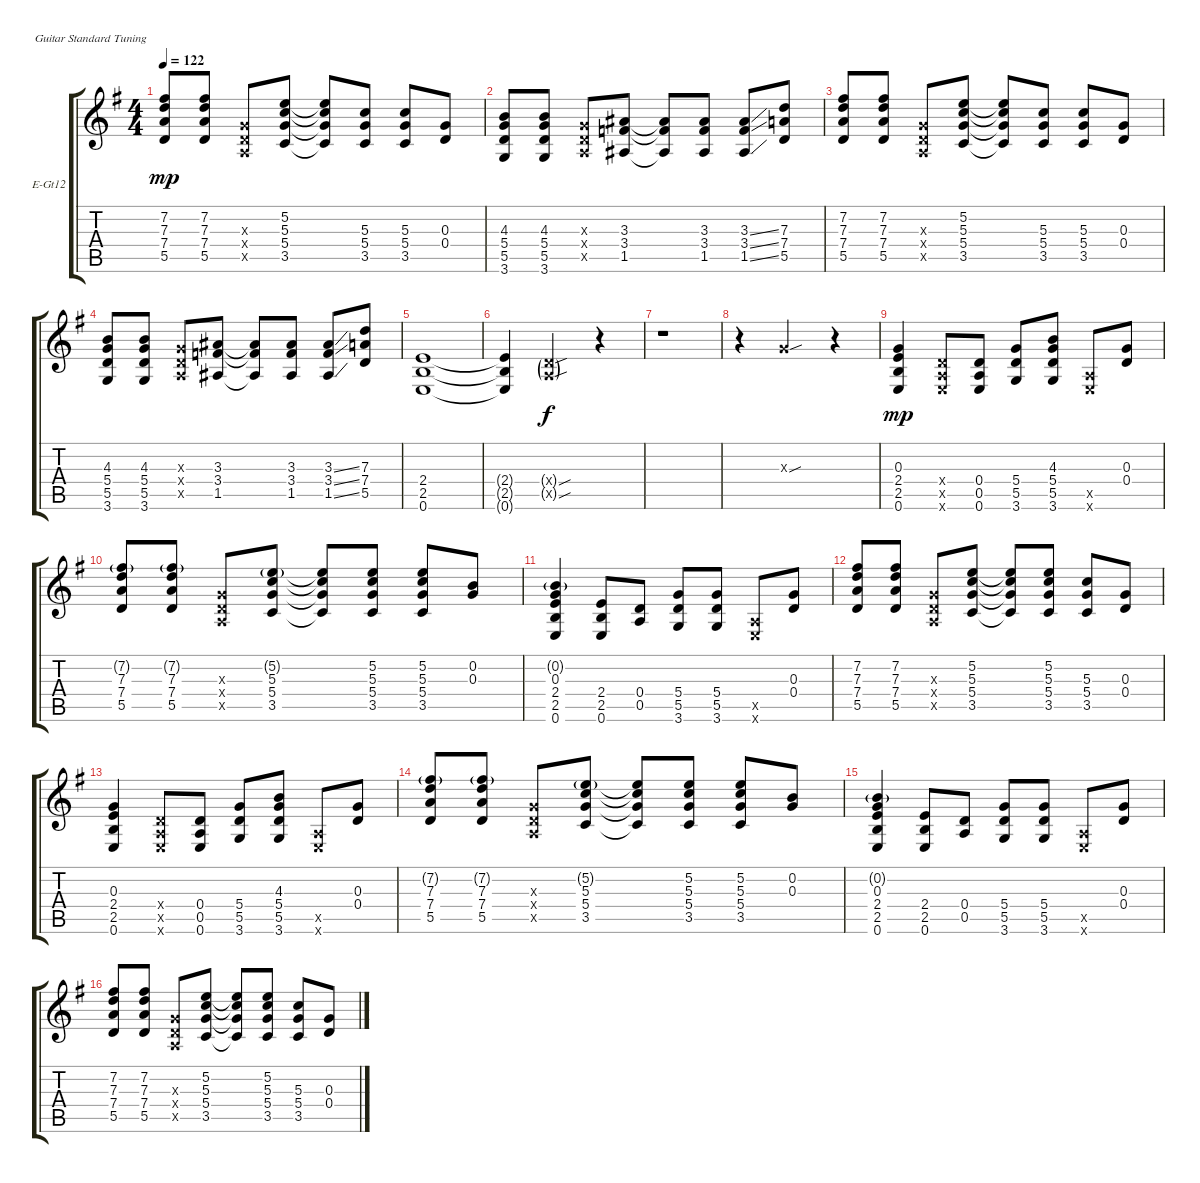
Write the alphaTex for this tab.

\defaultSystemsLayout 4
\bracketExtendMode groupsimilarinstruments
\firstSystemTrackNameOrientation horizontal
\otherSystemsTrackNameOrientation horizontal
\track ("12 St. Electric Guitar" "E-Gt12") {instrument electricguitarclean}
\staff {score tabs}
\tuning (E4 B3 G3 D3 A2 E2)
\ts (4 4)
\tempo 122
\clef g2
\ks g
(5.5 7.4 7.3 7.2).8{dy mp} (5.5 7.4 7.3 7.2).8 (0.5{x} 0.4{x} 0.3{x}).8 (3.5 5.4 5.3 5.2).8 (3.5{t} 5.4{t} 5.3{t} 5.2{t}).8 (3.5 5.4 5.3).8 (3.5 5.4 5.3).8 (0.4 0.3).8 |
(3.6 5.5 5.4 4.3).8 (3.6 5.5 5.4 4.3).8 (0.5{x} 0.4{x} 0.3{x}).8 (1.5 3.4 3.3).8 (1.5{t} 3.4{t} 3.3{t}).8 (1.5 3.4 3.3).8 (1.5{ss} 3.4{ss} 3.3{ss}).8 (5.5 7.4 7.3).8 |
(5.5 7.4 7.3 7.2).8 (5.5 7.4 7.3 7.2).8 (0.5{x} 0.4{x} 0.3{x}).8 (3.5 5.4 5.3 5.2).8 (3.5{t} 5.4{t} 5.3{t} 5.2{t}).8 (3.5 5.4 5.3).8 (3.5 5.4 5.3).8 (0.4 0.3).8 |
(3.6 5.5 5.4 4.3).8 (3.6 5.5 5.4 4.3).8 (0.5{x} 0.4{x} 0.3{x}).8 (1.5 3.4 3.3).8 (1.5{t} 3.4{t} 3.3{t}).8 (1.5 3.4 3.3).8 (1.5{ss} 3.4{ss} 3.3{ss}).8 (5.5 7.4 7.3).8 |
(0.6 2.5 2.4).1 |
(2.4{t} 2.5{t} 0.6{t}).4 (0.4{sou g x} 0.5{sou g x}).2{dy f} r.4 |
r.1 |
r.4 0.3{sou x}.2 r.4 |
(0.6 2.5 2.4 0.3).4{dy mp} (0.6{x} 0.5{x} 0.4{x}).8 (0.6 0.5 0.4).8 (3.6 5.5 5.4).8 (3.6 5.5 5.4 4.3).8 (0.6{x} 0.5{x}).8 (0.4 0.3).8 |
(5.5 7.4 7.3 7.2{g}).8 (5.5 7.4 7.3 7.2{g}).8 (0.5{x} 0.4{x} 0.3{x}).8 (3.5 5.4 5.3 5.2{g}).8 (3.5{t} 5.4{t} 5.3{t} 5.2{t}).8 (3.5 5.4 5.3 5.2).8 (3.5 5.4 5.3 5.2).8 (0.3 0.2).8 |
(0.6 2.5 2.4 0.3 0.2{g}).4 (0.6 2.5 2.4).8 (0.5 0.4).8 (3.6 5.5 5.4).8 (3.6 5.5 5.4).8 (0.5{x} 0.6{x}).8 (0.4 0.3).8 |
(5.5 7.4 7.3 7.2).8 (5.5 7.4 7.3 7.2).8 (0.5{x} 0.4{x} 0.3{x}).8 (3.5 5.4 5.3 5.2).8 (3.5{t} 5.4{t} 5.3{t} 5.2{t}).8 (3.5 5.4 5.3 5.2).8 (3.5 5.4 5.3).8 (0.4 0.3).8 |
(0.6 2.5 2.4 0.3).4 (0.6{x} 0.5{x} 0.4{x}).8 (0.6 0.5 0.4).8 (3.6 5.5 5.4).8 (3.6 5.5 5.4 4.3).8 (0.6{x} 0.5{x}).8 (0.4 0.3).8 |
(5.5 7.4 7.3 7.2{g}).8 (5.5 7.4 7.3 7.2{g}).8 (0.5{x} 0.4{x} 0.3{x}).8 (3.5 5.4 5.3 5.2{g}).8 (3.5{t} 5.4{t} 5.3{t} 5.2{t}).8 (3.5 5.4 5.3 5.2).8 (3.5 5.4 5.3 5.2).8 (0.3 0.2).8 |
(0.6 2.5 2.4 0.3 0.2{g}).4 (0.6 2.5 2.4).8 (0.5 0.4).8 (3.6 5.5 5.4).8 (3.6 5.5 5.4).8 (0.5{x} 0.6{x}).8 (0.4 0.3).8 |
(5.5 7.4 7.3 7.2).8 (5.5 7.4 7.3 7.2).8 (0.5{x} 0.4{x} 0.3{x}).8 (3.5 5.4 5.3 5.2).8 (3.5{t} 5.4{t} 5.3{t} 5.2{t}).8 (3.5 5.4 5.3 5.2).8 (3.5 5.4 5.3).8 (0.4 0.3).8
